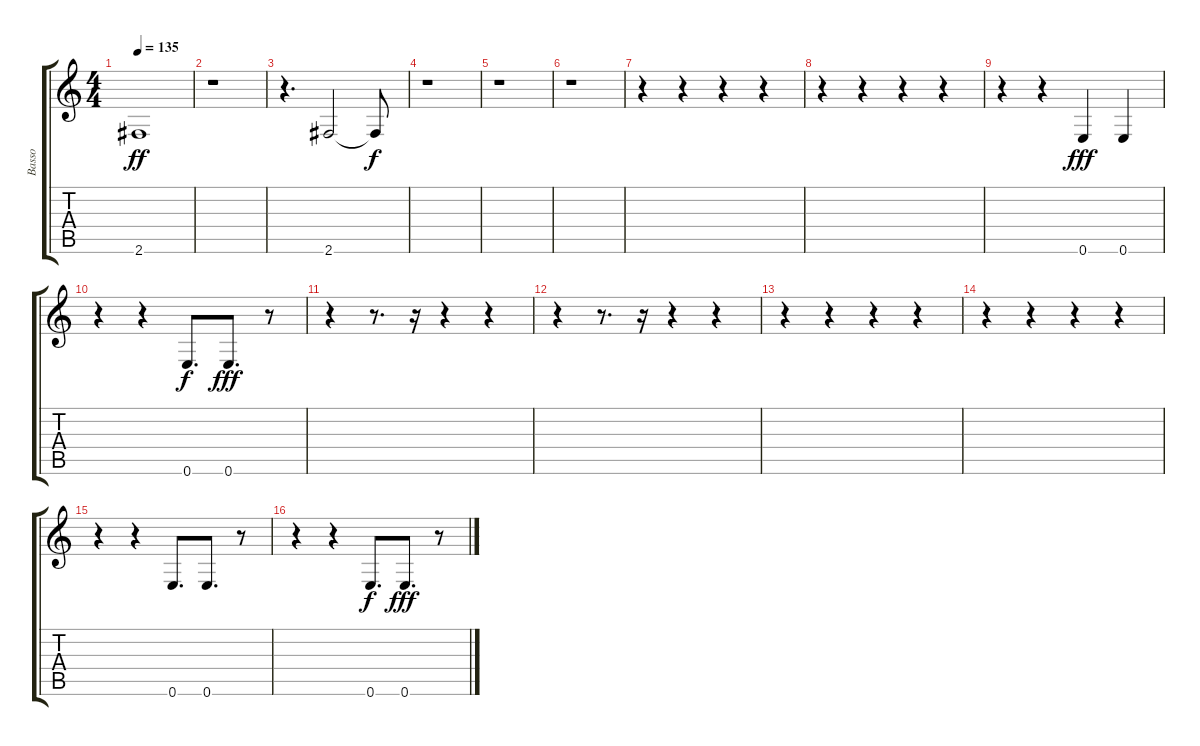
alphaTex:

\track ("Basso" "Basso") {instrument electricbassfinger}
\staff {score tabs}
\tuning (E4 B3 G3 D3 A2 E2) {hide}
\ts (4 4)
\tempo 135
\clef g2
\ks c
2.6.1{dy ff} |
r.1 |
r.4{d} 2.6.2 2.6{t}.8{dy f} |
r.1 |
r.1 |
r.1 |
r.4 r.4 r.4 r.4 |
r.4 r.4 r.4 r.4 |
r.4 r.4 0.6.4{dy fff} 0.6.4 |
r.4 r.4 0.6.8{d dy f} 0.6.8{d dy fff} r.8 |
r.4 r.8{d} r.16 r.4 r.4 |
r.4 r.8{d} r.16 r.4 r.4 |
r.4 r.4 r.4 r.4 |
r.4 r.4 r.4 r.4 |
r.4 r.4 0.6.8{d} 0.6.8{d} r.8 |
r.4 r.4 0.6.8{d dy f} 0.6.8{d dy fff} r.8
